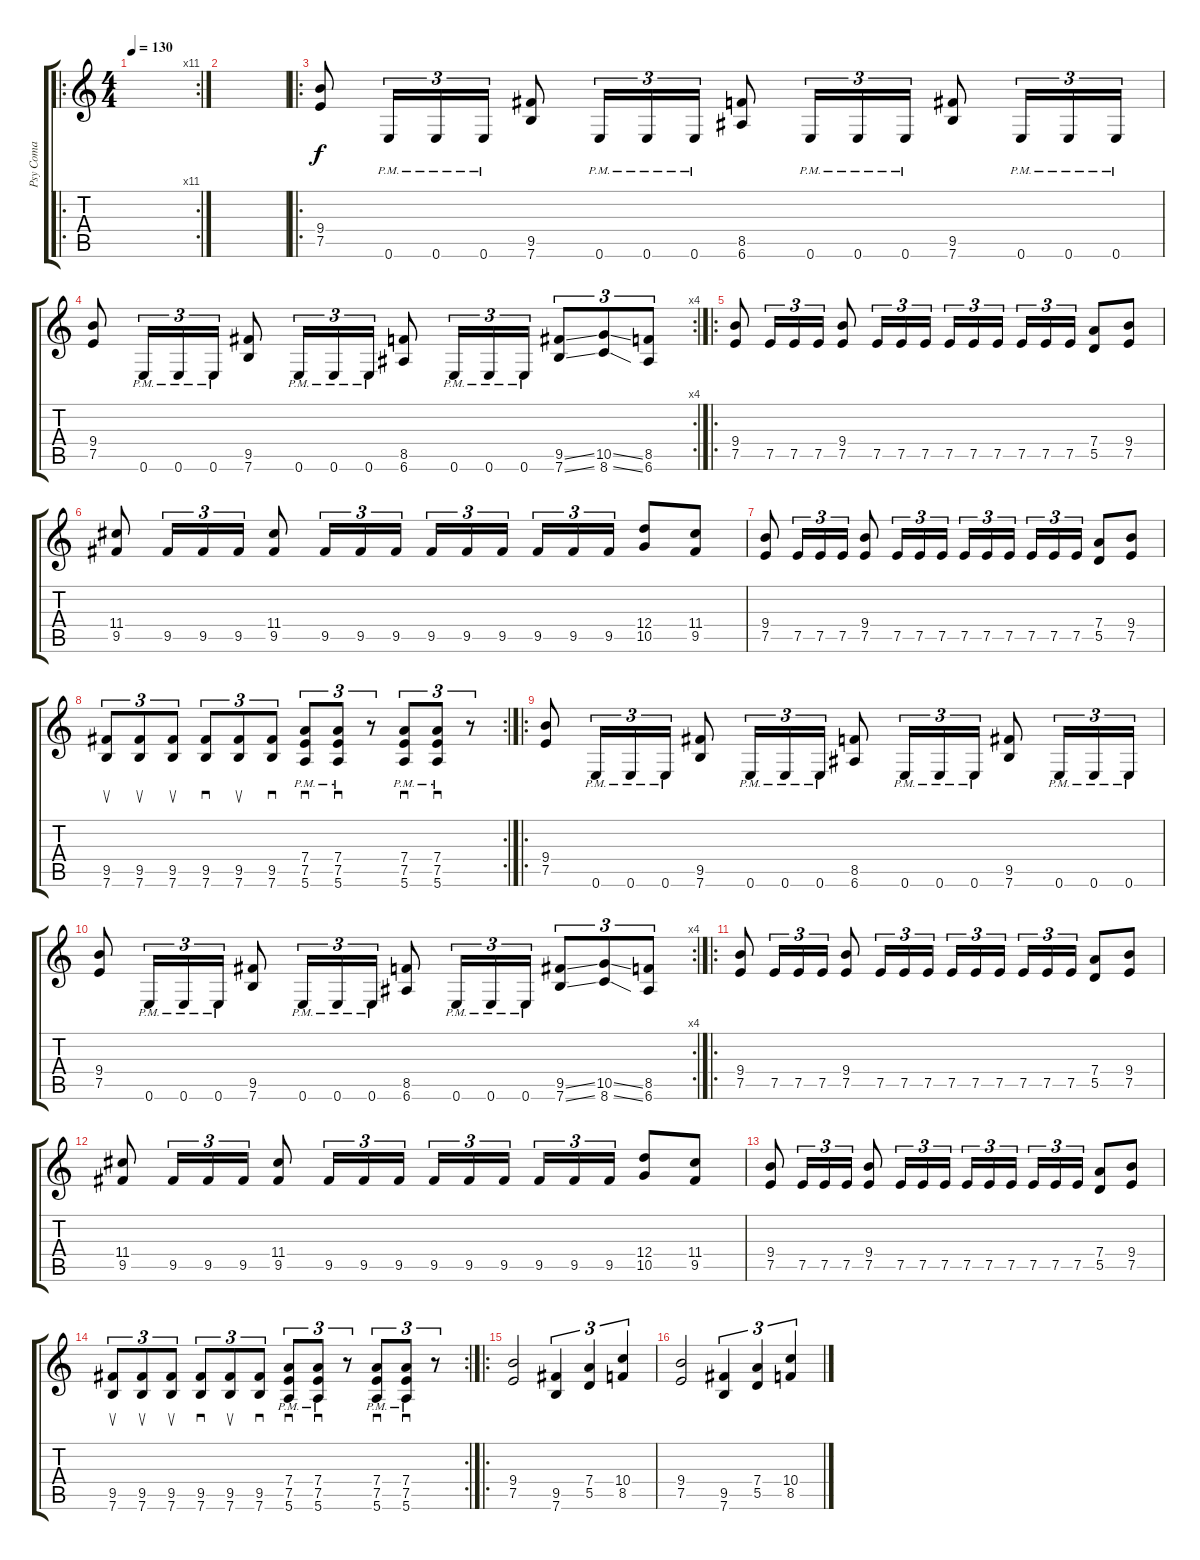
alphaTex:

\track ("Psy Coma" "Psy Coma") {instrument overdrivenguitar}
\staff {score tabs}
\tuning (E4 B3 G3 D3 A2 E2) {hide}
\ro
\rc 11
\ts (4 4)
\tempo 130
\clef g2
\ks c
|
|
\ro
(9.4 7.5).8{instrument distortionguitar} 0.6{pm}.16{tu (3 2)} 0.6{pm}.16{tu (3 2)} 0.6{pm}.16{tu (3 2)} (9.5 7.6).8 0.6{pm}.16{tu (3 2)} 0.6{pm}.16{tu (3 2)} 0.6{pm}.16{tu (3 2)} (8.5 6.6).8 0.6{pm}.16{tu (3 2)} 0.6{pm}.16{tu (3 2)} 0.6{pm}.16{tu (3 2)} (9.5 7.6).8 0.6{pm}.16{tu (3 2)} 0.6{pm}.16{tu (3 2)} 0.6{pm}.16{tu (3 2)} |
\rc 4
(9.4 7.5).8 0.6{pm}.16{tu (3 2)} 0.6{pm}.16{tu (3 2)} 0.6{pm}.16{tu (3 2)} (9.5 7.6).8 0.6{pm}.16{tu (3 2)} 0.6{pm}.16{tu (3 2)} 0.6{pm}.16{tu (3 2)} (8.5 6.6).8 0.6{pm}.16{tu (3 2)} 0.6{pm}.16{tu (3 2)} 0.6{pm}.16{tu (3 2)} (9.5{ss} 7.6{ss}).8{tu (3 2)} (10.5{ss} 8.6{ss}).8{tu (3 2)} (8.5 6.6).8{tu (3 2)} |
\ro
(9.4 7.5).8 7.5.16{tu (3 2)} 7.5.16{tu (3 2)} 7.5.16{tu (3 2)} (9.4 7.5).8 7.5.16{tu (3 2)} 7.5.16{tu (3 2)} 7.5.16{tu (3 2)} 7.5.16{tu (3 2)} 7.5.16{tu (3 2)} 7.5.16{tu (3 2) beam splitsecondary} 7.5.16{tu (3 2)} 7.5.16{tu (3 2)} 7.5.16{tu (3 2)} (7.4 5.5).8 (9.4 7.5).8 |
(11.4 9.5).8 9.5.16{tu (3 2)} 9.5.16{tu (3 2)} 9.5.16{tu (3 2)} (11.4 9.5).8 9.5.16{tu (3 2)} 9.5.16{tu (3 2)} 9.5.16{tu (3 2)} 9.5.16{tu (3 2)} 9.5.16{tu (3 2)} 9.5.16{tu (3 2) beam splitsecondary} 9.5.16{tu (3 2)} 9.5.16{tu (3 2)} 9.5.16{tu (3 2)} (12.4 10.5).8 (11.4 9.5).8 |
(9.4 7.5).8 7.5.16{tu (3 2)} 7.5.16{tu (3 2)} 7.5.16{tu (3 2)} (9.4 7.5).8 7.5.16{tu (3 2)} 7.5.16{tu (3 2)} 7.5.16{tu (3 2)} 7.5.16{tu (3 2)} 7.5.16{tu (3 2)} 7.5.16{tu (3 2) beam splitsecondary} 7.5.16{tu (3 2)} 7.5.16{tu (3 2)} 7.5.16{tu (3 2)} (7.4 5.5).8 (9.4 7.5).8 |
\rc 2
(9.5 7.6).8{su tu (3 2)} (9.5 7.6).8{su tu (3 2)} (9.5 7.6).8{su tu (3 2)} (9.5 7.6).8{sd tu (3 2)} (9.5 7.6).8{su tu (3 2)} (9.5 7.6).8{sd tu (3 2)} (7.4 7.5 5.6{pm}).8{sd tu (3 2)} (7.4 7.5 5.6{pm}).8{sd tu (3 2)} r.8{tu (3 2)} (7.4 7.5 5.6{pm}).8{sd tu (3 2)} (7.4 7.5 5.6{pm}).8{sd tu (3 2)} r.8{tu (3 2)} |
\ro
(9.4 7.5).8{volume 13 instrument overdrivenguitar} 0.6{pm}.16{tu (3 2)} 0.6{pm}.16{tu (3 2)} 0.6{pm}.16{tu (3 2)} (9.5 7.6).8 0.6{pm}.16{tu (3 2)} 0.6{pm}.16{tu (3 2)} 0.6{pm}.16{tu (3 2)} (8.5 6.6).8 0.6{pm}.16{tu (3 2)} 0.6{pm}.16{tu (3 2)} 0.6{pm}.16{tu (3 2)} (9.5 7.6).8 0.6{pm}.16{tu (3 2)} 0.6{pm}.16{tu (3 2)} 0.6{pm}.16{tu (3 2)} |
\rc 4
(9.4 7.5).8 0.6{pm}.16{tu (3 2)} 0.6{pm}.16{tu (3 2)} 0.6{pm}.16{tu (3 2)} (9.5 7.6).8 0.6{pm}.16{tu (3 2)} 0.6{pm}.16{tu (3 2)} 0.6{pm}.16{tu (3 2)} (8.5 6.6).8 0.6{pm}.16{tu (3 2)} 0.6{pm}.16{tu (3 2)} 0.6{pm}.16{tu (3 2)} (9.5{ss} 7.6{ss}).8{tu (3 2)} (10.5{ss} 8.6{ss}).8{tu (3 2)} (8.5 6.6).8{tu (3 2)} |
\ro
(9.4 7.5).8 7.5.16{tu (3 2)} 7.5.16{tu (3 2)} 7.5.16{tu (3 2)} (9.4 7.5).8 7.5.16{tu (3 2)} 7.5.16{tu (3 2)} 7.5.16{tu (3 2)} 7.5.16{tu (3 2)} 7.5.16{tu (3 2)} 7.5.16{tu (3 2) beam splitsecondary} 7.5.16{tu (3 2)} 7.5.16{tu (3 2)} 7.5.16{tu (3 2)} (7.4 5.5).8 (9.4 7.5).8 |
(11.4 9.5).8 9.5.16{tu (3 2)} 9.5.16{tu (3 2)} 9.5.16{tu (3 2)} (11.4 9.5).8 9.5.16{tu (3 2)} 9.5.16{tu (3 2)} 9.5.16{tu (3 2)} 9.5.16{tu (3 2)} 9.5.16{tu (3 2)} 9.5.16{tu (3 2) beam splitsecondary} 9.5.16{tu (3 2)} 9.5.16{tu (3 2)} 9.5.16{tu (3 2)} (12.4 10.5).8 (11.4 9.5).8 |
(9.4 7.5).8 7.5.16{tu (3 2)} 7.5.16{tu (3 2)} 7.5.16{tu (3 2)} (9.4 7.5).8 7.5.16{tu (3 2)} 7.5.16{tu (3 2)} 7.5.16{tu (3 2)} 7.5.16{tu (3 2)} 7.5.16{tu (3 2)} 7.5.16{tu (3 2) beam splitsecondary} 7.5.16{tu (3 2)} 7.5.16{tu (3 2)} 7.5.16{tu (3 2)} (7.4 5.5).8 (9.4 7.5).8 |
\rc 2
(9.5 7.6).8{su tu (3 2)} (9.5 7.6).8{su tu (3 2)} (9.5 7.6).8{su tu (3 2)} (9.5 7.6).8{sd tu (3 2)} (9.5 7.6).8{su tu (3 2)} (9.5 7.6).8{sd tu (3 2)} (7.4 7.5 5.6{pm}).8{sd tu (3 2)} (7.4 7.5 5.6{pm}).8{sd tu (3 2)} r.8{tu (3 2)} (7.4 7.5 5.6{pm}).8{sd tu (3 2)} (7.4 7.5 5.6{pm}).8{sd tu (3 2)} r.8{tu (3 2)} |
\ro
(9.4 7.5).2 (9.5 7.6).4{tu (3 2)} (7.4 5.5).4{tu (3 2)} (10.4 8.5).4{tu (3 2)} |
(9.4 7.5).2 (9.5 7.6).4{tu (3 2)} (7.4 5.5).4{tu (3 2)} (10.4 8.5).4{tu (3 2)}
